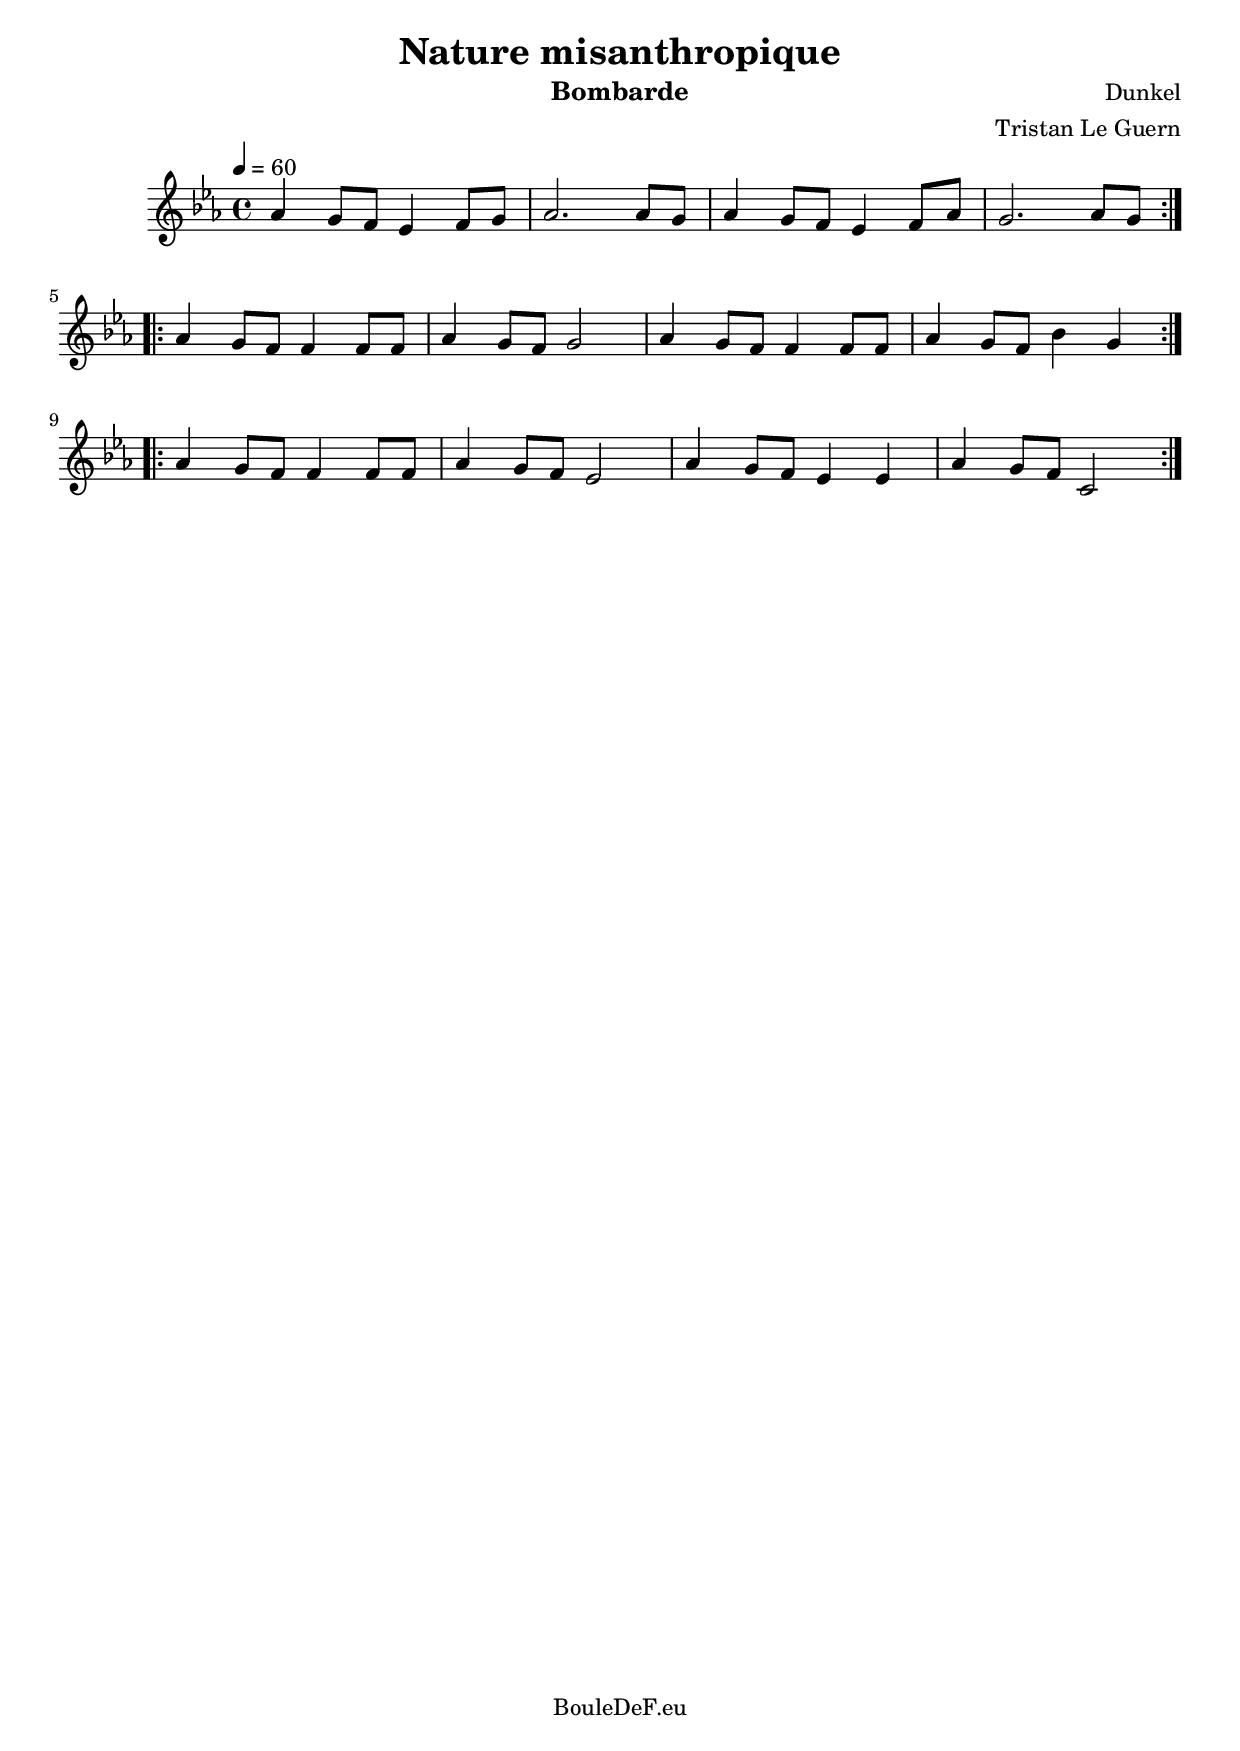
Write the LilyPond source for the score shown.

\version "2.16.0"
\include "italiano.ly"

\header {
	title = "Nature misanthropique"
	composer = "Dunkel"
	arranger = "Tristan Le Guern"
	instrument = "Bombarde"
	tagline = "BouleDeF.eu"
}

\score {
	\new Staff \relative sib {
		\clef treble
		\key mib \major
		\time 4/4
		\tempo 4 = 60
	
		\repeat volta 4 {
			| lab' sol8 fa mib4 fa8 sol
			| lab2. lab8 sol
			| lab4 sol8 fa mib4 fa8 lab
			| sol2. lab8 sol
		}
		\break
		\repeat volta 4 {
			| lab4 sol8 fa fa4 fa8 fa
			| lab4 sol8 fa sol2
			| lab4 sol8 fa fa4 fa8 fa
			| lab4 sol8 fa sib4 sol
		}
		\break
		\repeat volta 4 {
			| lab4 sol8 fa fa4 fa8 fa
			| lab4 sol8 fa mib2
			| lab4 sol8 fa mib4 mib
			| lab4 sol8 fa do2
		}
	}
}


